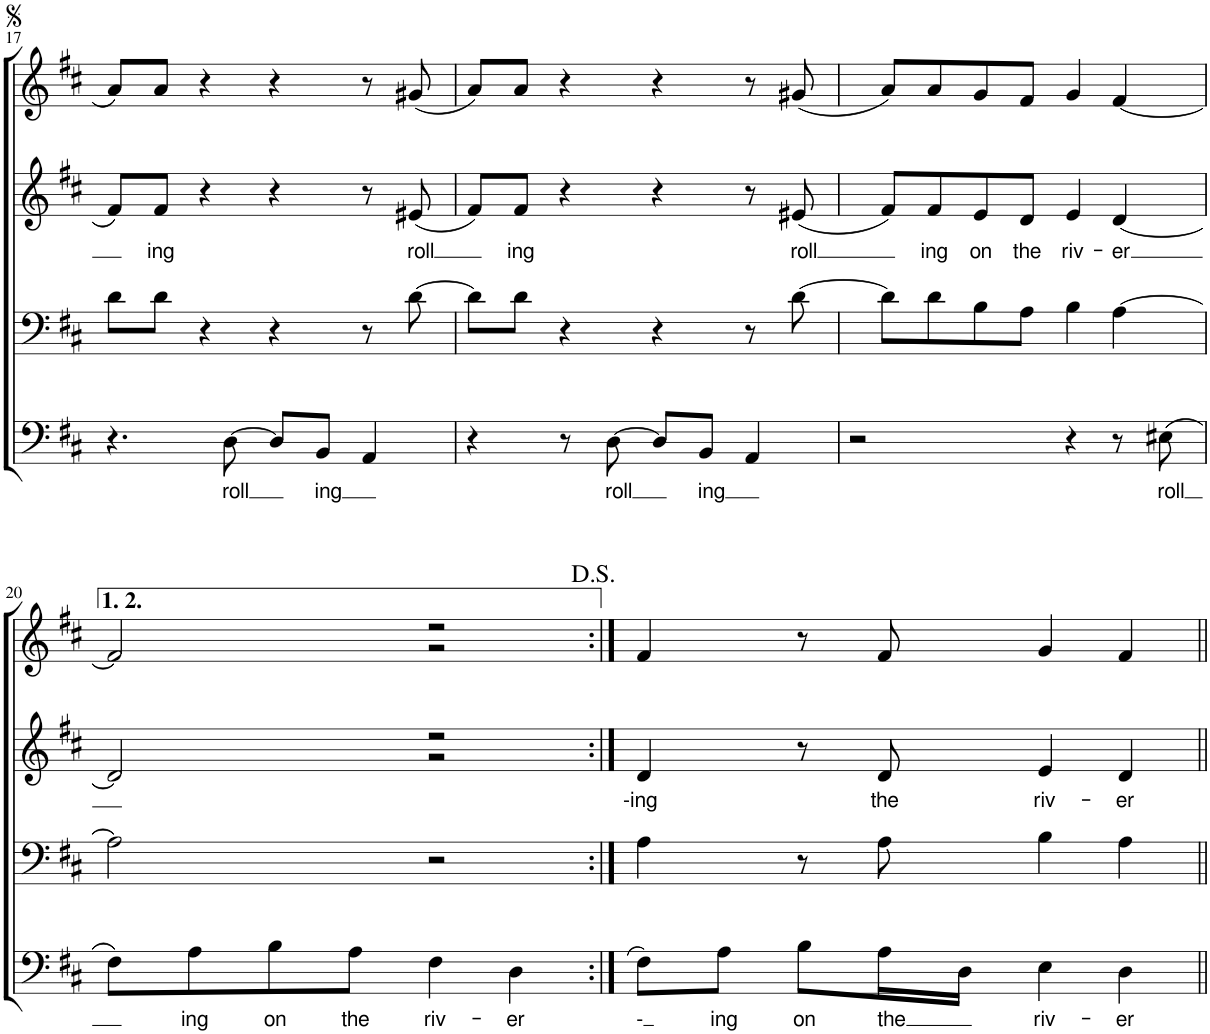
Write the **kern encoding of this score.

**kern	**text	**kern	**kern	**text	**kern
*part4	*part4	*part3	*part2	*part2	*part1
*staff4	*staff4	*staff3	*staff2	*staff2	*staff1
*I"Baß	*	*I"Tenor	*I"Alt	*	*I"Sopran
!!LO:PB:g=z
*clefF4	*	*clefF4	*clefG2	*	*clefG2
*k[f#c#]	*	*k[f#c#]	*k[f#c#]	*	*k[f#c#]
*M4/4	*	*M4/4	*M4/4	*	*M4/4
=17	=17	=17	=17	=17	=17
4.r	.	8d\L	8f#/L	.	8a/L
!	!	!	!	!LO:LY:b	!
.	.	8d\J	8f#/J	ing	8a/J
.	.	4r	4r	.	4r
!	!LO:LY:b	!	!	!	!
[8D\	roll	.	.	.	.
8D/L]	.	4r	4r	.	4r
!	!LO:LY:b	!	!	!	!
8BB/J	ing	.	.	.	.
4AA/	.	8r	8r	.	8r
!	!	!	!	!LO:LY:b	!
.	.	[8d\	(8e#X/	roll	(8g#X/
=18	=18	=18	=18	=18	=18
4r	.	8d\L]	8f#/L)	.	8a/L)
!	!	!	!	!LO:LY:b	!
.	.	8d\J	8f#/J	ing	8a/J
8r	.	4r	4r	.	4r
!	!LO:LY:b	!	!	!	!
[8D\	roll	.	.	.	.
8D/L]	.	4r	4r	.	4r
!	!LO:LY:b	!	!	!	!
8BB/J	ing	.	.	.	.
4AA/	.	8r	8r	.	8r
!	!	!	!	!LO:LY:b	!
.	.	[8d\	(8e#X/	roll	(8g#X/
=19	=19	=19	=19	=19	=19
2r	.	8d\L]	8f#/L)	.	8a/L)
!	!	!	!	!LO:LY:b	!
.	.	8d\	8f#/	ing	8a/
!	!	!	!	!LO:LY:b	!
.	.	8B\	8e/	on	8g/
!	!	!	!	!LO:LY:b	!
.	.	8A\J	8d/J	the	8f#/J
!	!	!	!	!LO:LY:b	!
4r	.	4B\	4e/	riv-	4g/
!	!	!	!	!LO:LY:b	!
8r	.	[4A\	[4d/	-er	[4f#/
!	!LO:LY:b	!	!	!	!
(8E#X\	roll	.	.	.	.
!!LO:LB:g=z
=20	=20	=20	=20	=20	=20
*	*	*	*^	*	*^
8F#\L)	.	2A\]	2d/]	2ryy	.	2f#/]	2ryy
!	!LO:LY:b	!	!	!	!	!	!
8A\	ing	.	.	.	.	.	.
!	!LO:LY:b	!	!	!	!	!	!
8B\	on	.	.	.	.	.	.
!	!LO:LY:b	!	!	!	!	!	!
8A\J	the	.	.	.	.	.	.
!	!LO:LY:b	!	!	!	!	!	!
4F#\	riv-	2r	2r	2r	.	2r	2r
!	!LO:LY:b	!	!	!	!	!	!
4D\	-er	.	.	.	.	.	.
*	*	*	*v	*v	*	*	*
*	*	*	*	*	*v	*v
=21:|!	=21:|!	=21:|!	=21:|!	=21:|!	=21:|!
(qF#	.	.	.	.	.
!	!LO:LY:b	!	!	!LO:LY:b	!
8F#\L)	-	4A\	4d/	-ing	4f#/
!	!LO:LY:b	!	!	!	!
8A\J	ing	.	.	.	.
!	!LO:LY:b	!	!	!	!
8B\L	on	8r	8r	.	8r
!	!LO:LY:b	!	!	!LO:LY:b	!
16A\L	the	8A\	8d/	the	8f#/
16D\JJ	.	.	.	.	.
!	!LO:LY:b	!	!	!LO:LY:b	!
4E\	riv-	4B\	4e/	riv-	4g/
!	!LO:LY:b	!	!	!LO:LY:b	!
4D\	-er	4A\	4d/	-er	4f#/
=||	=||	=||	=||	=||	=||
*-	*-	*-	*-	*-	*-
